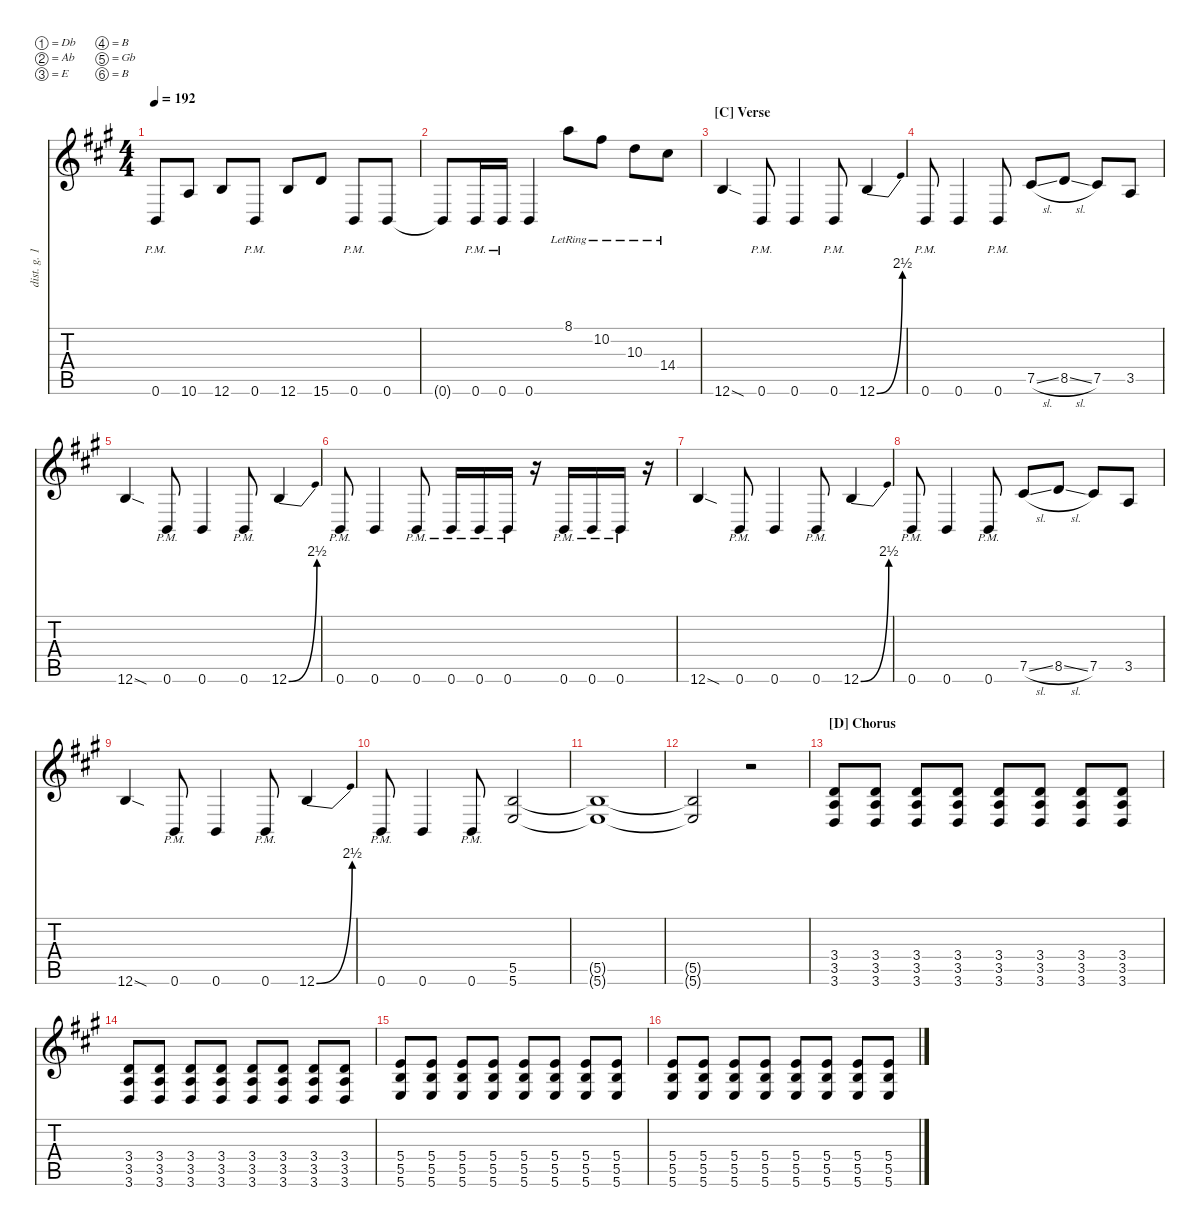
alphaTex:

\defaultSystemsLayout 4
\hideDynamics
\bracketExtendMode nobrackets
\otherSystemsTrackNameOrientation horizontal
\track ("Distortion Guitar 1" "dist. g. 1") {instrument distortionguitar}
\staff {score tabs}
\tuning (Db4 Ab3 E3 B2 Gb2 B1)
\ts (4 4)
\tempo 192
\clef g2
\ks a
0.6{pm acc forcenatural}.8{dy ff beam Up} 10.6{acc forcenatural}.8{beam Up} 12.6{acc forcenatural}.8{beam Up} 0.6{pm acc forcenatural}.8{beam Up} 12.6{acc forcenatural}.8{beam Up} 15.6{acc forcenatural}.8{beam Up} 0.6{pm acc forcenatural}.8{beam Up} 0.6{acc forcenatural}.8{beam Up} |
0.6{t acc forcenatural}.8{beam Up} 0.6{pm acc forcenatural}.16{beam Up} 0.6{pm acc forcenatural}.16{beam Up} 0.6{acc forcenatural}.4{beam Up} 8.1{lr acc forcenatural}.8{beam Down} 10.2{lr acc #}.8{beam Down} 10.3{lr acc forcenatural}.8{beam Down} 14.4{lr acc #}.8{beam Down} |
\section ("C" "Verse")
12.6{sod acc forcenatural}.4{beam Up} 0.6{pm acc forcenatural}.8{beam Up} 0.6{acc forcenatural}.4{beam Up} 0.6{pm acc forcenatural}.8{beam Up} 12.6{be (bend 0 0 16.2 10) acc forcenatural}.4{beam Up} |
0.6{pm acc forcenatural}.8{beam Up} 0.6{acc forcenatural}.4{beam Up} 0.6{pm acc forcenatural}.8{beam Up} 7.5{sl acc #}.8{beam Up} 8.5{sl acc forcenatural}.8{beam Up} 7.5{acc #}.8{beam Up} 3.5{acc forcenatural}.8{beam Up} |
12.6{sod acc forcenatural}.4{beam Up} 0.6{pm acc forcenatural}.8{beam Up} 0.6{acc forcenatural}.4{beam Up} 0.6{pm acc forcenatural}.8{beam Up} 12.6{be (bend 0 0 16.2 10) acc forcenatural}.4{beam Up} |
0.6{pm acc forcenatural}.8{beam Up} 0.6{acc forcenatural}.4{beam Up} 0.6{pm acc forcenatural}.8{beam Up} 0.6{pm acc forcenatural}.16{beam Up} 0.6{pm acc forcenatural}.16{beam Up} 0.6{pm acc forcenatural}.16{beam Up} r.16{beam Up} 0.6{pm acc forcenatural}.16{beam Up} 0.6{pm acc forcenatural}.16{beam Up} 0.6{pm acc forcenatural}.16{beam Up} r.16{beam Up} |
12.6{sod acc forcenatural}.4{beam Up} 0.6{pm acc forcenatural}.8{beam Up} 0.6{acc forcenatural}.4{beam Up} 0.6{pm acc forcenatural}.8{beam Up} 12.6{be (bend 0 0 16.2 10) acc forcenatural}.4{beam Up} |
0.6{pm acc forcenatural}.8{beam Up} 0.6{acc forcenatural}.4{beam Up} 0.6{pm acc forcenatural}.8{beam Up} 7.5{sl acc #}.8{beam Up} 8.5{sl acc forcenatural}.8{beam Up} 7.5{acc #}.8{beam Up} 3.5{acc forcenatural}.8{beam Up} |
12.6{sod acc forcenatural}.4{beam Up} 0.6{pm acc forcenatural}.8{beam Up} 0.6{acc forcenatural}.4{beam Up} 0.6{pm acc forcenatural}.8{beam Up} 12.6{be (bend 0 0 16.2 10) acc forcenatural}.4{beam Up} |
0.6{pm acc forcenatural}.8{beam Up} 0.6{acc forcenatural}.4{beam Up} 0.6{pm acc forcenatural}.8{beam Up} (5.6{acc forcenatural} 5.5{acc forcenatural}).2{beam Up} |
(5.6{t acc forcenatural} 5.5{t acc forcenatural}).1{beam Up} |
(5.6{t acc forcenatural} 5.5{t acc forcenatural}).2{beam Up} r.2{beam Up} |
\section ("D" "Chorus")
(3.6{acc forcenatural} 3.5{acc forcenatural} 3.4{acc forcenatural}).8{beam Up} (3.6{acc forcenatural} 3.5{acc forcenatural} 3.4{acc forcenatural}).8{beam Up} (3.6{acc forcenatural} 3.5{acc forcenatural} 3.4{acc forcenatural}).8{beam Up} (3.6{acc forcenatural} 3.5{acc forcenatural} 3.4{acc forcenatural}).8{beam Up} (3.6{acc forcenatural} 3.5{acc forcenatural} 3.4{acc forcenatural}).8{beam Up} (3.6{acc forcenatural} 3.5{acc forcenatural} 3.4{acc forcenatural}).8{beam Up} (3.6{acc forcenatural} 3.5{acc forcenatural} 3.4{acc forcenatural}).8{beam Up} (3.6{acc forcenatural} 3.5{acc forcenatural} 3.4{acc forcenatural}).8{beam Up} |
(3.6{acc forcenatural} 3.5{acc forcenatural} 3.4{acc forcenatural}).8{beam Up} (3.6{acc forcenatural} 3.5{acc forcenatural} 3.4{acc forcenatural}).8{beam Up} (3.6{acc forcenatural} 3.5{acc forcenatural} 3.4{acc forcenatural}).8{beam Up} (3.6{acc forcenatural} 3.5{acc forcenatural} 3.4{acc forcenatural}).8{beam Up} (3.6{acc forcenatural} 3.5{acc forcenatural} 3.4{acc forcenatural}).8{beam Up} (3.6{acc forcenatural} 3.5{acc forcenatural} 3.4{acc forcenatural}).8{beam Up} (3.6{acc forcenatural} 3.5{acc forcenatural} 3.4{acc forcenatural}).8{beam Up} (3.6{acc forcenatural} 3.5{acc forcenatural} 3.4{acc forcenatural}).8{beam Up} |
(5.6{acc forcenatural} 5.5{acc forcenatural} 5.4{acc forcenatural}).8{beam Up} (5.6{acc forcenatural} 5.5{acc forcenatural} 5.4{acc forcenatural}).8{beam Up} (5.6{acc forcenatural} 5.5{acc forcenatural} 5.4{acc forcenatural}).8{beam Up} (5.6{acc forcenatural} 5.5{acc forcenatural} 5.4{acc forcenatural}).8{beam Up} (5.6{acc forcenatural} 5.5{acc forcenatural} 5.4{acc forcenatural}).8{beam Up} (5.6{acc forcenatural} 5.5{acc forcenatural} 5.4{acc forcenatural}).8{beam Up} (5.6{acc forcenatural} 5.5{acc forcenatural} 5.4{acc forcenatural}).8{beam Up} (5.6{acc forcenatural} 5.5{acc forcenatural} 5.4{acc forcenatural}).8{beam Up} |
(5.6{acc forcenatural} 5.5{acc forcenatural} 5.4{acc forcenatural}).8{beam Up} (5.6{acc forcenatural} 5.5{acc forcenatural} 5.4{acc forcenatural}).8{beam Up} (5.6{acc forcenatural} 5.5{acc forcenatural} 5.4{acc forcenatural}).8{beam Up} (5.6{acc forcenatural} 5.5{acc forcenatural} 5.4{acc forcenatural}).8{beam Up} (5.6{acc forcenatural} 5.5{acc forcenatural} 5.4{acc forcenatural}).8{beam Up} (5.6{acc forcenatural} 5.5{acc forcenatural} 5.4{acc forcenatural}).8{beam Up} (5.6{acc forcenatural} 5.5{acc forcenatural} 5.4{acc forcenatural}).8{beam Up} (5.6{acc forcenatural} 5.5{acc forcenatural} 5.4{acc forcenatural}).8{beam Up}
